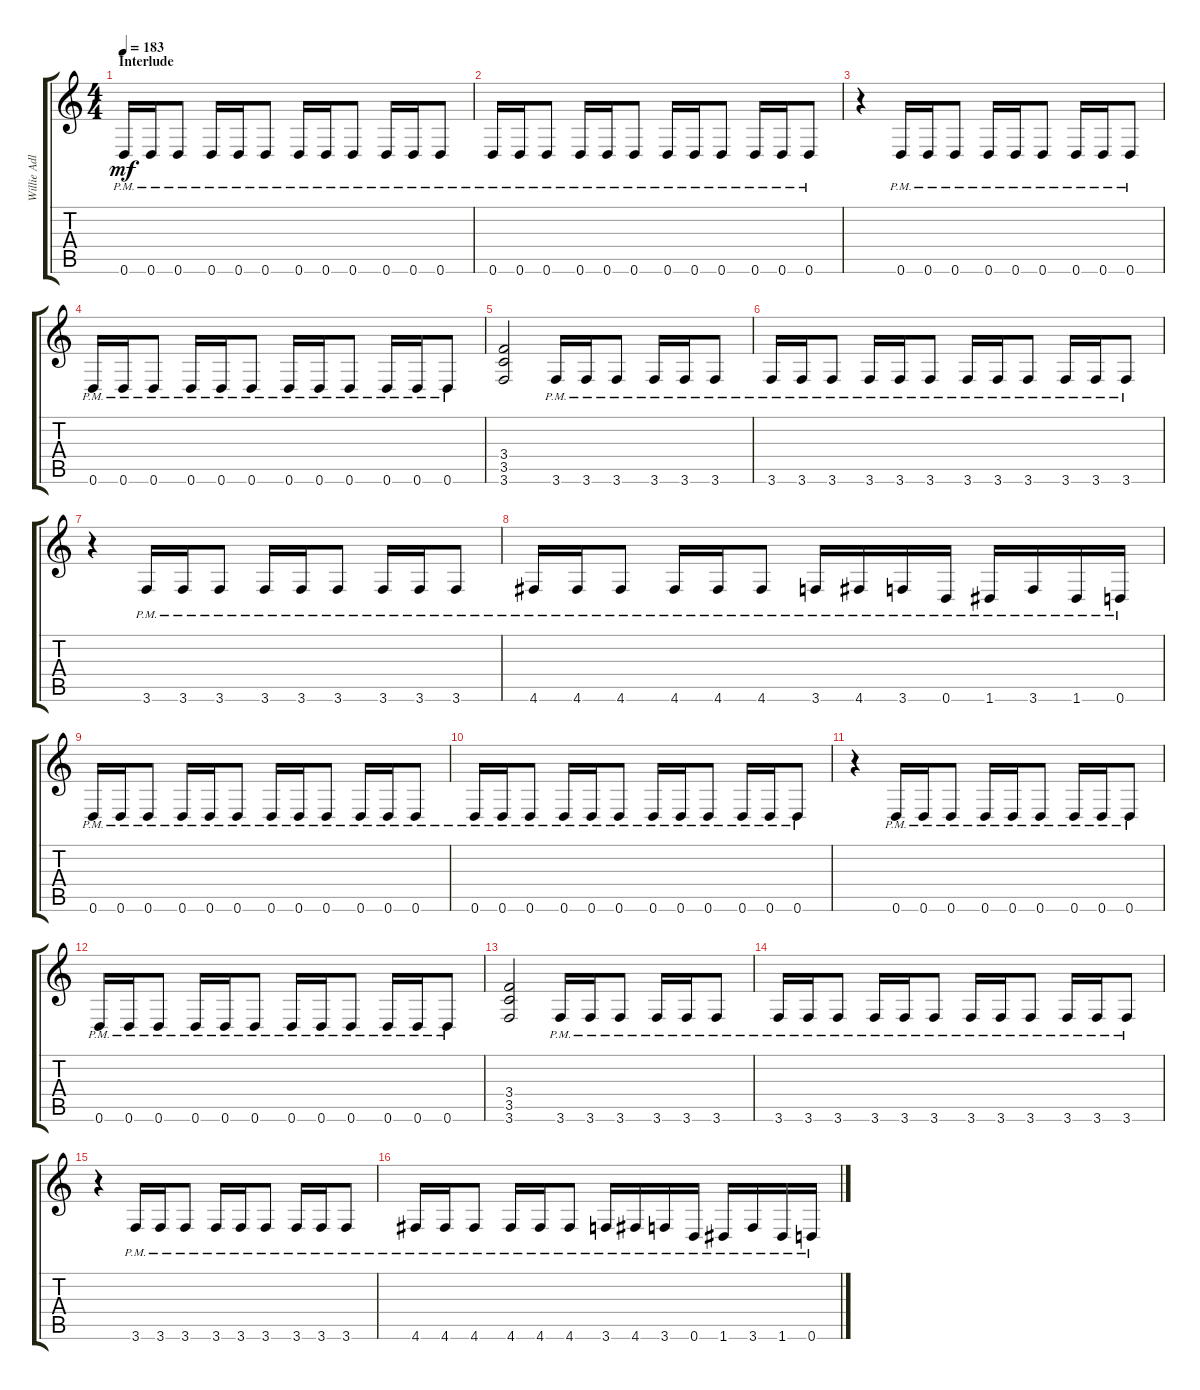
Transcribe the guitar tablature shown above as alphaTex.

\track ("Willie Adler" "Willie Adl") {instrument distortionguitar}
\staff {score tabs}
\tuning (E4 B3 G3 D3 A2 D2) {hide}
\ts (4 4)
\section ("" "Interlude")
\tempo 183
\clef g2
\ks c
0.6{pm}.16{dy mf} 0.6{pm}.16 0.6{pm}.8 0.6{pm}.16 0.6{pm}.16 0.6{pm}.8 0.6{pm}.16 0.6{pm}.16 0.6{pm}.8 0.6{pm}.16 0.6{pm}.16 0.6{pm}.8 |
0.6{pm}.16 0.6{pm}.16 0.6{pm}.8 0.6{pm}.16 0.6{pm}.16 0.6{pm}.8 0.6{pm}.16 0.6{pm}.16 0.6{pm}.8 0.6{pm}.16 0.6{pm}.16 0.6{pm}.8 |
r.4 0.6{pm}.16 0.6{pm}.16 0.6{pm}.8 0.6{pm}.16 0.6{pm}.16 0.6{pm}.8 0.6{pm}.16 0.6{pm}.16 0.6{pm}.8 |
0.6{pm}.16 0.6{pm}.16 0.6{pm}.8 0.6{pm}.16 0.6{pm}.16 0.6{pm}.8 0.6{pm}.16 0.6{pm}.16 0.6{pm}.8 0.6{pm}.16 0.6{pm}.16 0.6{pm}.8 |
(3.4 3.5 3.6).2 3.6{pm}.16 3.6{pm}.16 3.6{pm}.8 3.6{pm}.16 3.6{pm}.16 3.6{pm}.8 |
3.6{pm}.16 3.6{pm}.16 3.6{pm}.8 3.6{pm}.16 3.6{pm}.16 3.6{pm}.8 3.6{pm}.16 3.6{pm}.16 3.6{pm}.8 3.6{pm}.16 3.6{pm}.16 3.6{pm}.8 |
r.4 3.6{pm}.16 3.6{pm}.16 3.6{pm}.8 3.6{pm}.16 3.6{pm}.16 3.6{pm}.8 3.6{pm}.16 3.6{pm}.16 3.6{pm}.8 |
4.6{pm}.16 4.6{pm}.16 4.6{pm}.8 4.6{pm}.16 4.6{pm}.16 4.6{pm}.8 3.6{pm}.16 4.6{pm}.16 3.6{pm}.16 0.6{pm}.16 1.6{pm}.16 3.6{pm}.16 1.6{pm}.16 0.6{pm}.16 |
0.6{pm}.16 0.6{pm}.16 0.6{pm}.8 0.6{pm}.16 0.6{pm}.16 0.6{pm}.8 0.6{pm}.16 0.6{pm}.16 0.6{pm}.8 0.6{pm}.16 0.6{pm}.16 0.6{pm}.8 |
0.6{pm}.16 0.6{pm}.16 0.6{pm}.8 0.6{pm}.16 0.6{pm}.16 0.6{pm}.8 0.6{pm}.16 0.6{pm}.16 0.6{pm}.8 0.6{pm}.16 0.6{pm}.16 0.6{pm}.8 |
r.4 0.6{pm}.16 0.6{pm}.16 0.6{pm}.8 0.6{pm}.16 0.6{pm}.16 0.6{pm}.8 0.6{pm}.16 0.6{pm}.16 0.6{pm}.8 |
0.6{pm}.16 0.6{pm}.16 0.6{pm}.8 0.6{pm}.16 0.6{pm}.16 0.6{pm}.8 0.6{pm}.16 0.6{pm}.16 0.6{pm}.8 0.6{pm}.16 0.6{pm}.16 0.6{pm}.8 |
(3.4 3.5 3.6).2 3.6{pm}.16 3.6{pm}.16 3.6{pm}.8 3.6{pm}.16 3.6{pm}.16 3.6{pm}.8 |
3.6{pm}.16 3.6{pm}.16 3.6{pm}.8 3.6{pm}.16 3.6{pm}.16 3.6{pm}.8 3.6{pm}.16 3.6{pm}.16 3.6{pm}.8 3.6{pm}.16 3.6{pm}.16 3.6{pm}.8 |
r.4 3.6{pm}.16 3.6{pm}.16 3.6{pm}.8 3.6{pm}.16 3.6{pm}.16 3.6{pm}.8 3.6{pm}.16 3.6{pm}.16 3.6{pm}.8 |
4.6{pm}.16 4.6{pm}.16 4.6{pm}.8 4.6{pm}.16 4.6{pm}.16 4.6{pm}.8 3.6{pm}.16 4.6{pm}.16 3.6{pm}.16 0.6{pm}.16 1.6{pm}.16 3.6{pm}.16 1.6{pm}.16 0.6{pm}.16
